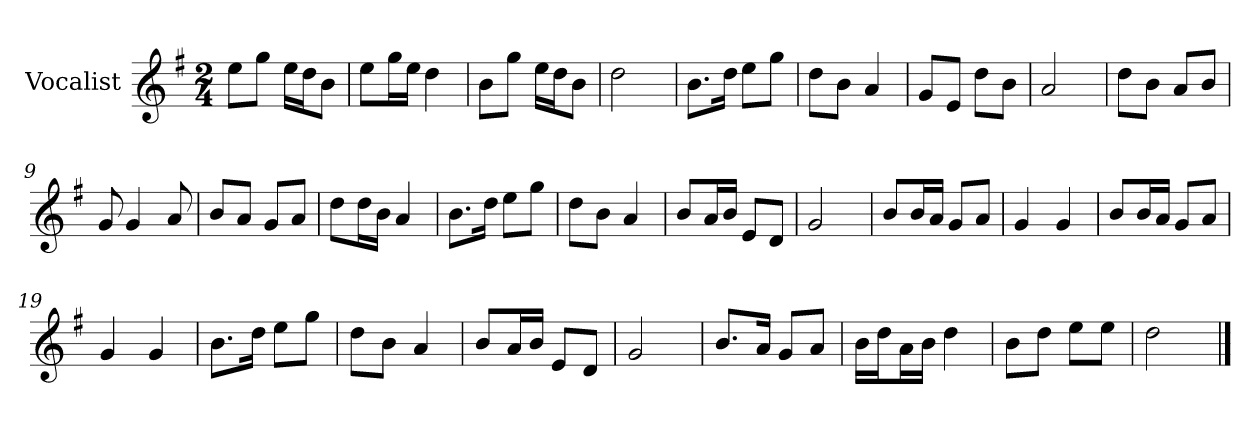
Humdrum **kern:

**kern
*part1
*staff1
*I"Vocalist
*k[f#]
*G:
*M2/4
=
8eeL
8ggJ
16eeLL
16ddJ
8bJ
=1
8eeL
16ggL
16eeJJ
4dd
=2
8bL
8ggJ
16eeLL
16ddJ
8bJ
=3
2dd
=4
8.bL
16ddJk
8eeL
8ggJ
=5
8ddL
8bJ
4a
=6
8gL
8eJ
8ddL
8bJ
=7
2a
=8
8ddL
8bJ
8aL
8bJ
=9
8g
4g
8a
=10
8bL
8aJ
8gL
8aJ
=11
8ddL
16ddL
16bJJ
4a
=12
8.bL
16ddJk
8eeL
8ggJ
=13
8ddL
8bJ
4a
=14
8bL
16aL
16bJJ
8eL
8dJ
=15
2g
=16
8bL
16bL
16aJJ
8gL
8aJ
=17
4g
4g
=18
8bL
16bL
16aJJ
8gL
8aJ
=19
4g
4g
=20
8.bL
16ddJk
8eeL
8ggJ
=21
8ddL
8bJ
4a
=22
8bL
16aL
16bJJ
8eL
8dJ
=23
2g
=24
8.bL
16aJk
8gL
8aJ
=25
16bLL
16ddJ
16aL
16bJJ
4dd
=26
8bL
8ddJ
8eeL
8eeJ
=27
2dd
==
*-
